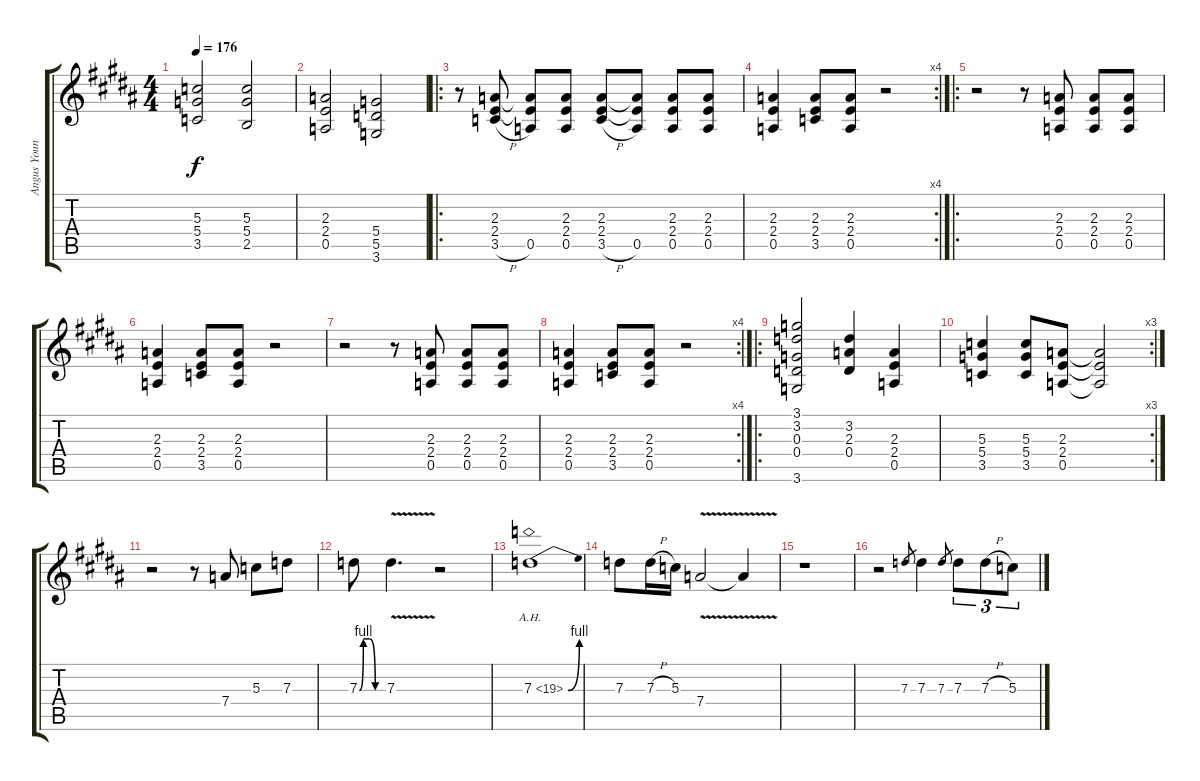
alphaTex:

\track ("Angus Young" "Angus Youn") {instrument distortionguitar}
\staff {score tabs}
\tuning (E4 B3 G3 D3 A2 E2) {hide}
\ts (4 4)
\tempo 176
\clef g2
\ks g#minor
(5.3 5.4 3.5).2{dy f} (5.3 5.4 2.5).2 |
(2.3 2.4 0.5).2 (5.4 5.5 3.6).2 |
\ro
\ks b
r.8 (2.3 2.4 3.5{h}).8 (2.3{t} 2.4{t} 0.5).8 (2.3 2.4 0.5).8 (2.3 2.4 3.5{h}).8 (2.3{t} 2.4{t} 0.5).8 (2.3 2.4 0.5).8 (2.3 2.4 0.5).8 |
\rc 4
\ks g#minor
(2.3 2.4 0.5).4 (2.3 2.4 3.5).8 (2.3 2.4 0.5).8 r.2 |
\ro
\ks b
r.2 r.8 (2.3 2.4 0.5).8 (2.3 2.4 0.5).8 (2.3 2.4 0.5).8 |
\ks g#minor
(2.3 2.4 0.5).4 (2.3 2.4 3.5).8 (2.3 2.4 0.5).8 r.2 |
r.2 r.8 (2.3 2.4 0.5).8 (2.3 2.4 0.5).8 (2.3 2.4 0.5).8 |
\rc 4
(2.3 2.4 0.5).4 (2.3 2.4 3.5).8 (2.3 2.4 0.5).8 r.2 |
\ro
\ks b
(3.1 3.2 0.3 0.4 3.6).2 (3.2 2.3 0.4).4 (2.3 2.4 0.5).4 |
\rc 3
\ks g#minor
(5.3 5.4 3.5).4 (5.3 5.4 3.5).8 (2.3 2.4 0.5).8 (2.3{t} 2.4{t} 0.5{t}).2 |
\ks b
r.2 r.8 7.4.8 5.3.8 7.3.8 |
\ks g#minor
7.3{be (custom 0 0 10 4 25 4 40 0 60 0)}.8 7.3{v}.4{d} r.2 |
7.3{be (bend 0 0 60 4) ah 12}.1 |
7.3.8 7.3{h}.16 5.3.16 7.4{v}.2 7.4{t}.4 |
\ks b
r.1 |
\ks g#minor
r.2 7.3.8{gr} 7.3.4 7.3.8{gr} 7.3.8{tu (3 2)} 7.3{h}.8{tu (3 2)} 5.3.8{tu (3 2)}
